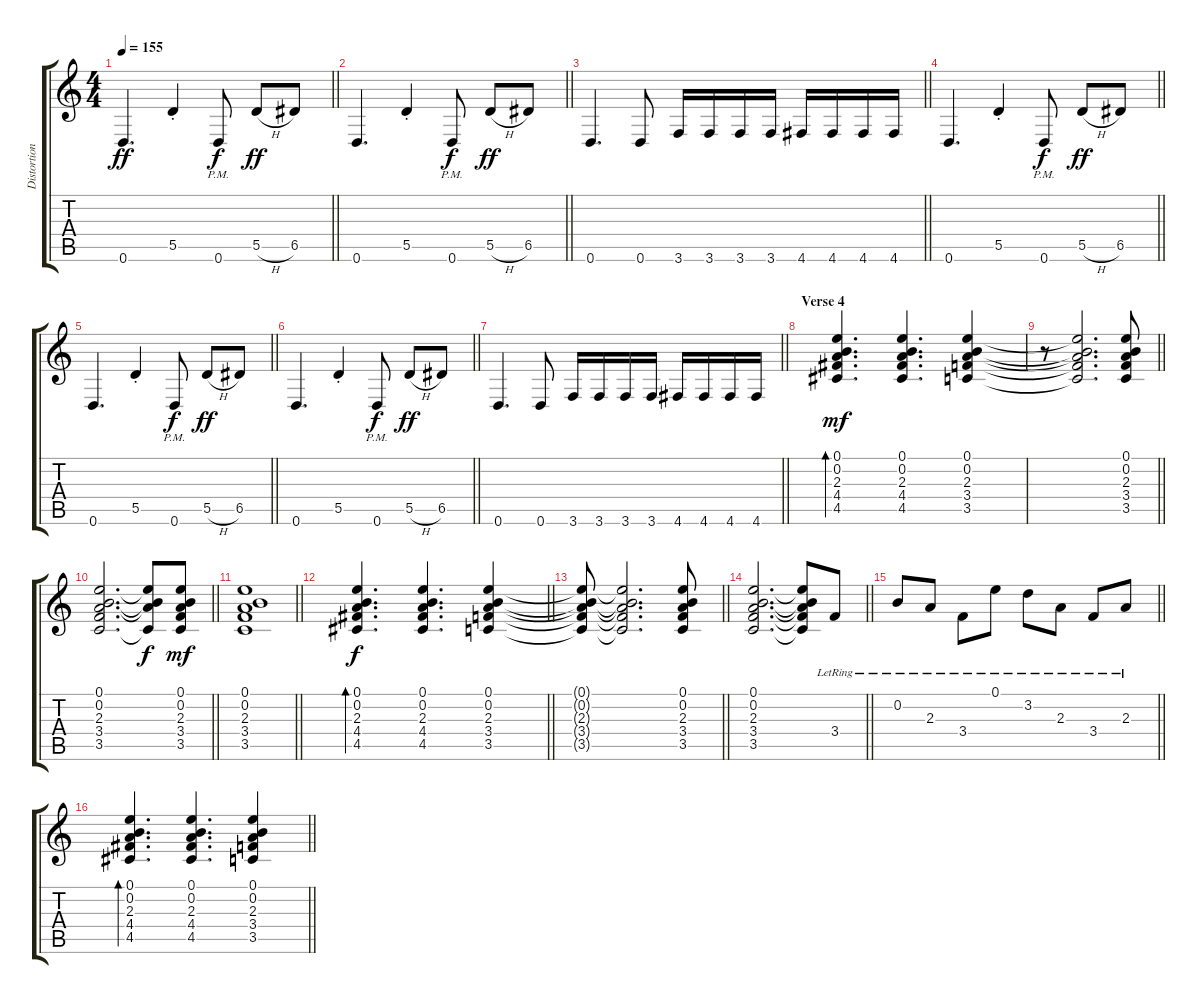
\track ("Distortion Guitar 1" "Distortion") {instrument overdrivenguitar}
\staff {score tabs}
\tuning (E4 B3 G3 D3 A2 D2) {hide}
\ts (4 4)
\tempo 155
\clef g2
\barLineRight lightlight
\ks c
0.6.4{d dy ff} 5.5{st}.4 0.6{pm}.8{dy f} 5.5{h}.8{dy ff} 6.5.8 |
\barLineRight lightlight
0.6.4{d} 5.5{st}.4 0.6{pm}.8{dy f} 5.5{h}.8{dy ff} 6.5.8 |
\barLineRight lightlight
0.6.4{d} 0.6.8 3.6.16 3.6.16 3.6.16 3.6.16 4.6.16 4.6.16 4.6.16 4.6.16 |
\barLineRight lightlight
0.6.4{d instrument distortionguitar} 5.5{st}.4 0.6{pm}.8{dy f} 5.5{h}.8{dy ff} 6.5.8 |
\barLineRight lightlight
0.6.4{d} 5.5{st}.4 0.6{pm}.8{dy f} 5.5{h}.8{dy ff} 6.5.8 |
\barLineRight lightlight
0.6.4{d} 5.5{st}.4 0.6{pm}.8{dy f} 5.5{h}.8{dy ff} 6.5.8 |
\barLineRight lightlight
0.6.4{d} 0.6.8 3.6.16 3.6.16 3.6.16 3.6.16 4.6.16 4.6.16 4.6.16 4.6.16 |
\section ("" "Verse 4")
(0.1 0.2 2.3 4.4 4.5).4{d bd 30 dy mf volume 9 balance 3 instrument overdrivenguitar} (0.1 0.2 2.3 4.4 4.5).4{d} (0.1 0.2 2.3 3.4 3.5).4 |
\barLineRight lightlight
r.8 (0.1{t} 0.2{t} 2.3{t} 3.4{t} 3.5{t}).2{d} (0.1 0.2 2.3 3.4 3.5).8 |
\barLineRight lightlight
(0.1 0.2 2.3 3.4 3.5).2{d} (0.1{t} 0.2{t} 2.3{t} 3.5{t}).8{dy f} (0.1 0.2 2.3 3.4 3.5).8{dy mf} |
\barLineRight lightlight
(0.1 0.2 2.3 3.4 3.5).1 |
\barLineRight lightlight
(0.1 0.2 2.3 4.4 4.5).4{d bd 30 dy f} (0.1 0.2 2.3 4.4 4.5).4{d} (0.1 0.2 2.3 3.4 3.5).4 |
\barLineRight lightlight
(0.1{t} 0.2{t} 2.3{t} 3.4{t} 3.5{t}).8 (0.1{t} 0.2{t} 2.3{t} 3.4{t} 3.5{t}).2{d} (0.1 0.2 2.3 3.4 3.5).8 |
\barLineRight lightlight
(0.1 0.2 2.3 3.4 3.5).2{d} (0.1{t} 0.2{t} 2.3{t} 3.4{t} 3.5{t}).8 3.4{lr}.8 |
\barLineRight lightlight
0.2{lr}.8 2.3{lr}.8 3.4{lr}.8 0.1{lr}.8 3.2{lr}.8 2.3{lr}.8 3.4{lr}.8 2.3{lr}.8 |
\barLineRight lightlight
(0.1 0.2 2.3 4.4 4.5).4{d bd 30} (0.1 0.2 2.3 4.4 4.5).4{d} (0.1 0.2 2.3 3.4 3.5).4
